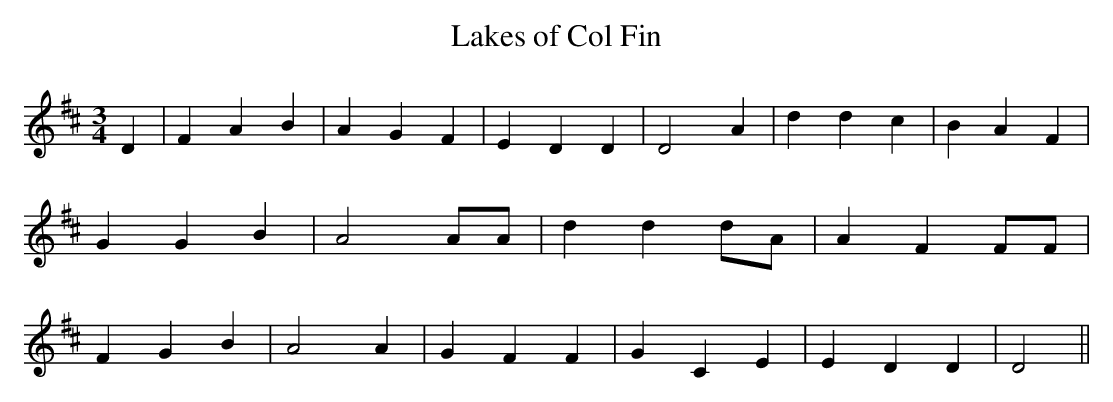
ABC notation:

X:1
T:Lakes of Col Fin
M:3/4
L:1/4
K:D
 D| F A B| A G F| E D D| D2 A| d d c| B A F| G G B| A2 A/2A/2| d d d/2A/2|\
 A F F/2F/2| F G B| A2 A| G F F| G C E| E D D| D2||
